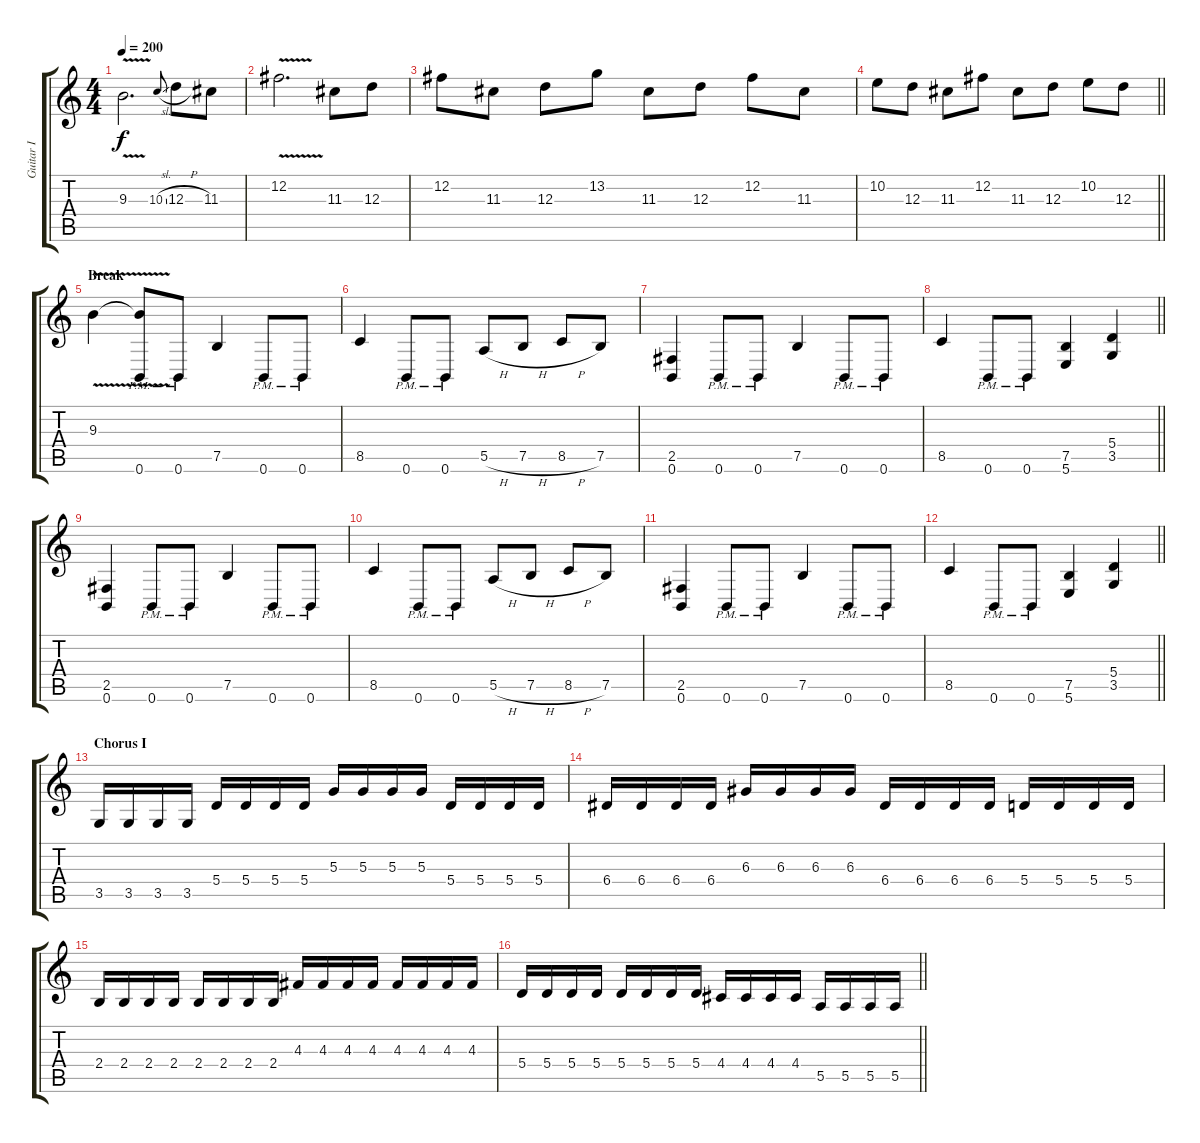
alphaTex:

\track ("Guitar I" "Guitar I") {instrument distortionguitar}
\staff {score tabs}
\tuning (B3 Gb3 D3 A2 E2 B1) {hide}
\ts (4 4)
\section ("" "")
\tempo 200
\clef g2
\ks c
9.3{v}.2{d dy f} 10.3{sl}.8{gr onbeat} 12.3{h}.8 11.3.8 |
12.2{v}.2{d} 11.3.8 12.3.8 |
12.2.8 11.3.8 12.3.8 13.2.8 11.3.8 12.3.8 12.2.8 11.3.8 |
\barLineRight lightlight
10.2.8 12.3.8 11.3.8 12.2.8 11.3.8 12.3.8 10.2.8 12.3.8 |
\section ("" "Break")
9.3{v}.4 (9.3{t} 0.6{pm}).8 0.6{pm}.8 7.5.4 0.6{pm}.8 0.6{pm}.8 |
8.5.4 0.6{pm}.8 0.6{pm}.8 5.5{h}.8 7.5{h}.8 8.5{h}.8 7.5.8 |
(2.5 0.6).4 0.6{pm}.8 0.6{pm}.8 7.5.4 0.6{pm}.8 0.6{pm}.8 |
\barLineRight lightlight
8.5.4 0.6{pm}.8 0.6{pm}.8 (7.5 5.6).4 (5.4 3.5).4 |
\section ("" "")
(2.5 0.6).4 0.6{pm}.8 0.6{pm}.8 7.5.4 0.6{pm}.8 0.6{pm}.8 |
8.5.4 0.6{pm}.8 0.6{pm}.8 5.5{h}.8 7.5{h}.8 8.5{h}.8 7.5.8 |
(2.5 0.6).4 0.6{pm}.8 0.6{pm}.8 7.5.4 0.6{pm}.8 0.6{pm}.8 |
\barLineRight lightlight
8.5.4 0.6{pm}.8 0.6{pm}.8 (7.5 5.6).4 (5.4 3.5).4 |
\section ("" "Chorus I")
3.5.16 3.5.16 3.5.16 3.5.16 5.4.16 5.4.16 5.4.16 5.4.16 5.3.16 5.3.16 5.3.16 5.3.16 5.4.16 5.4.16 5.4.16 5.4.16 |
6.4.16 6.4.16 6.4.16 6.4.16 6.3.16 6.3.16 6.3.16 6.3.16 6.4.16 6.4.16 6.4.16 6.4.16 5.4.16 5.4.16 5.4.16 5.4.16 |
2.4.16 2.4.16 2.4.16 2.4.16 2.4.16 2.4.16 2.4.16 2.4.16 4.3.16 4.3.16 4.3.16 4.3.16 4.3.16 4.3.16 4.3.16 4.3.16 |
\barLineRight lightlight
5.4.16 5.4.16 5.4.16 5.4.16 5.4.16 5.4.16 5.4.16 5.4.16 4.4.16 4.4.16 4.4.16 4.4.16 5.5.16 5.5.16 5.5.16 5.5.16
